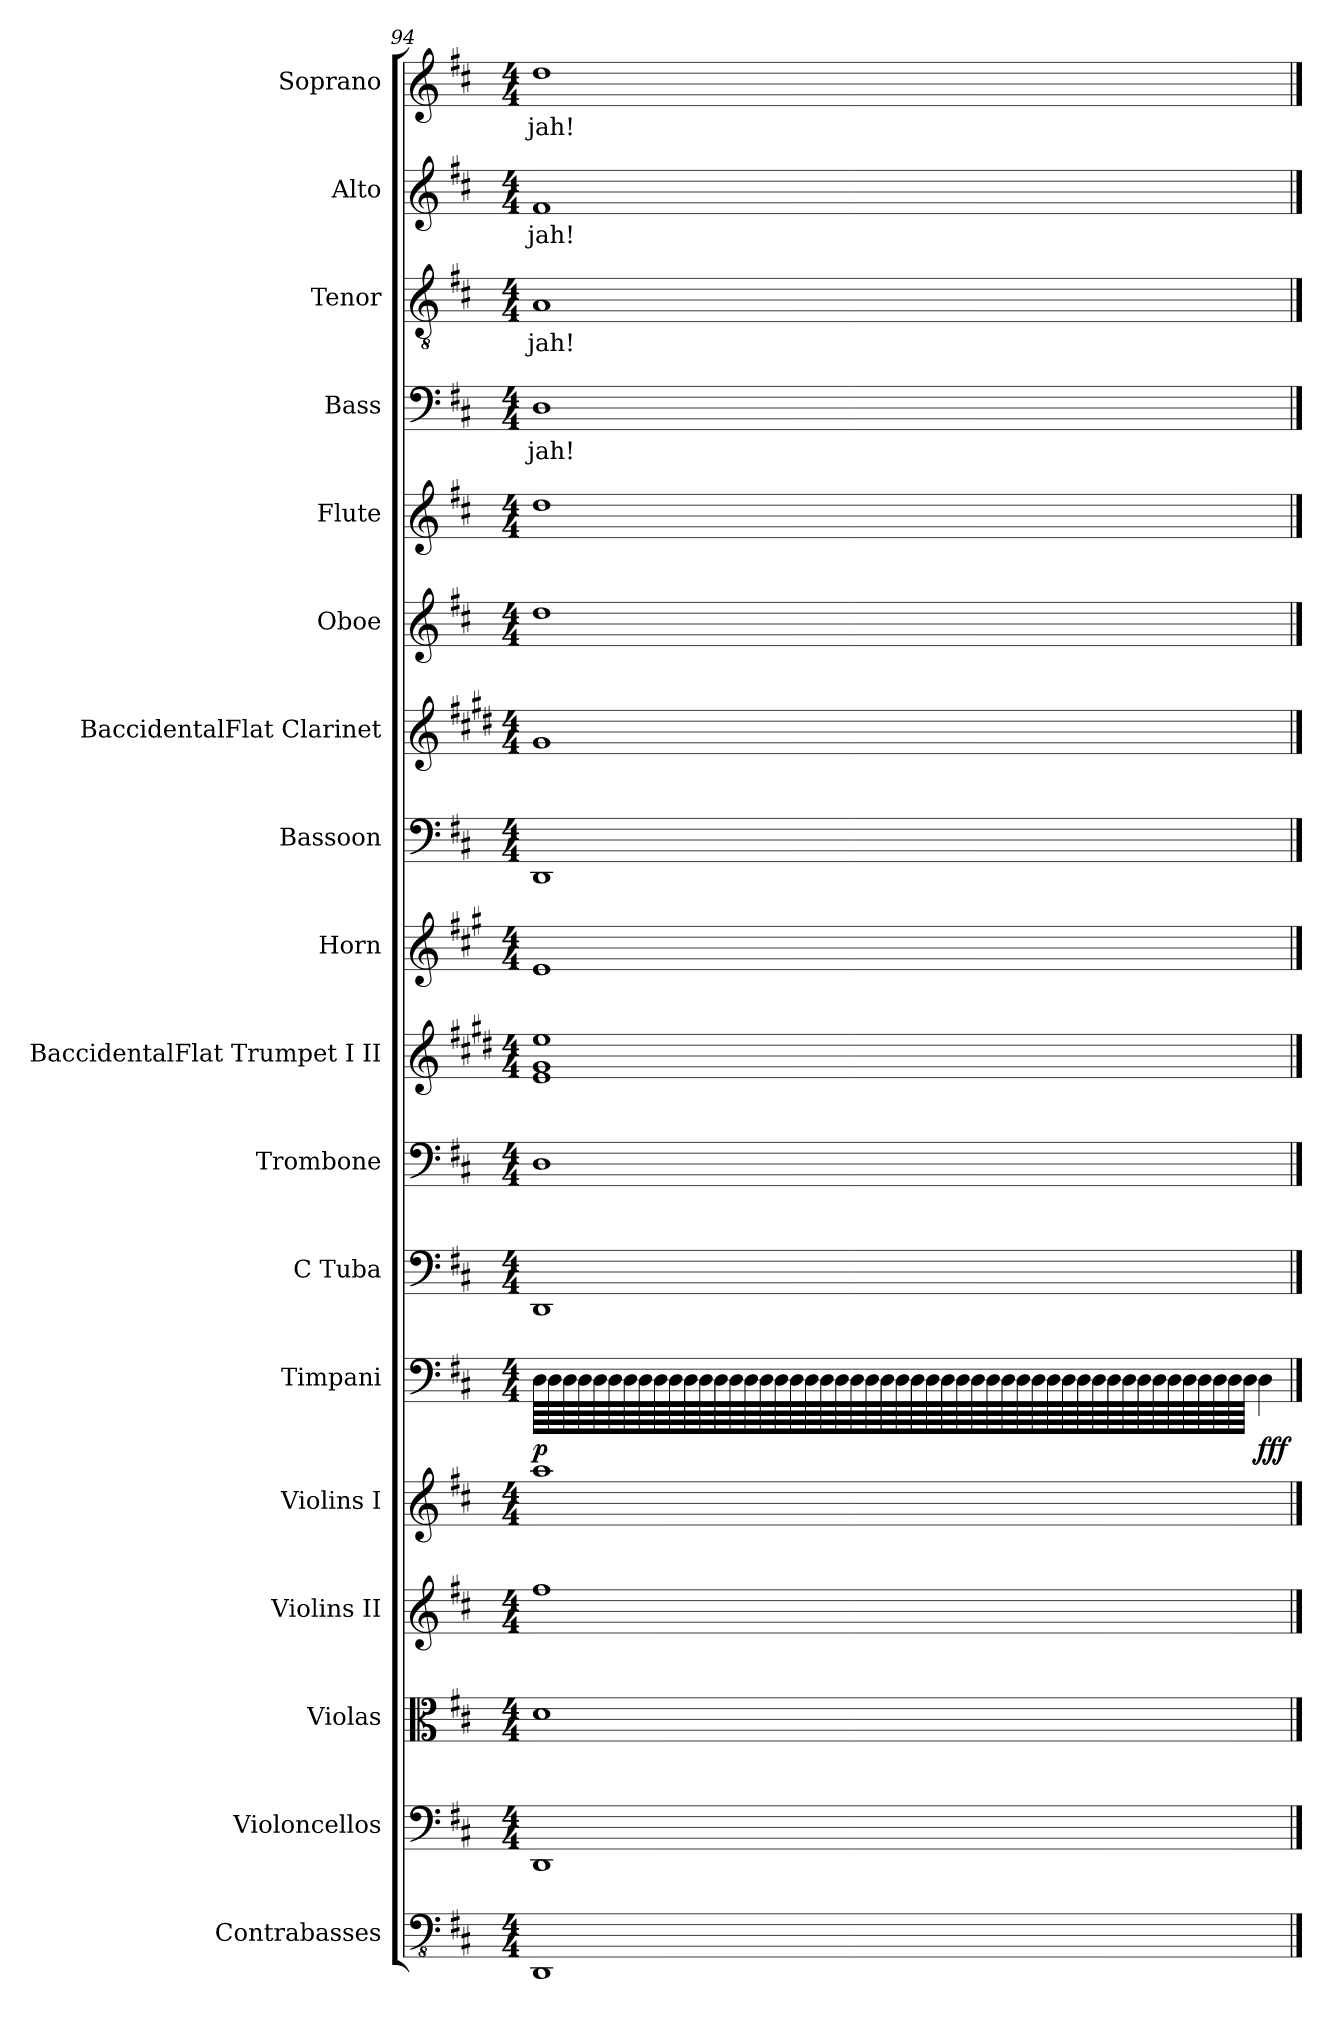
**kern	**kern	**kern	**kern	**kern	**kern	**dynam	**kern	**kern	**kern	**kern	**kern	**kern	**kern	**kern	**kern	**text	**kern	**text	**kern	**text	**kern	**text
*part18	*part17	*part16	*part15	*part14	*part13	*part13	*part12	*part11	*part10	*part9	*part8	*part7	*part6	*part5	*part4	*part4	*part3	*part3	*part2	*part2	*part1	*part1
*staff18	*staff17	*staff16	*staff15	*staff14	*staff13	*staff13	*staff12	*staff11	*staff10	*staff9	*staff8	*staff7	*staff6	*staff5	*staff4	*staff4	*staff3	*staff3	*staff2	*staff2	*staff1	*staff1
*I"Contrabasses	*I"Violoncellos	*I"Violas	*I"Violins II	*I"Violins I	*I"Timpani	*	*I"C Tuba	*I"Trombone	*I"BaccidentalFlat Trumpet I II	*I"Horn	*I"Bassoon	*I"BaccidentalFlat Clarinet	*I"Oboe	*I"Flute	*I"Bass	*	*I"Tenor	*	*I"Alto	*	*I"Soprano	*
*I'Cbs.	*I'Vlcs.	*I'Vlas.	*I'Vlns. II	*I'Vlns. I	*I'Timp.	*	*I'C Tu.	*I'Trb.	*I'BaccidentalFlat Tpt. I II	*I'Hn.	*I'Bsn.	*I'BaccidentalFlat Cl.	*I'Ob.	*I'Fl.	*I'B.	*	*I'T.	*	*I'A.	*	*I'S.	*
!!LO:PB:g=z
*clefFv4	*clefF4	*clefC3	*clefG2	*clefG2	*clefF4	*	*clefF4	*clefF4	*clefG2	*clefG2	*clefF4	*clefG2	*clefG2	*clefG2	*clefF4	*	*clefGv2	*	*clefG2	*	*clefG2	*
*	*	*	*	*	*	*	*	*	*ITrd1c2	*ITrd4c7	*	*ITrd1c2	*	*	*	*	*	*	*	*	*	*
*k[f#c#]	*k[f#c#]	*k[f#c#]	*k[f#c#]	*k[f#c#]	*k[f#c#]	*	*k[f#c#]	*k[f#c#]	*k[f#c#]	*k[f#c#]	*k[f#c#]	*k[f#c#]	*k[f#c#]	*k[f#c#]	*k[f#c#]	*	*k[f#c#]	*	*k[f#c#]	*	*k[f#c#]	*
*M4/4	*M4/4	*M4/4	*M4/4	*M4/4	*M4/4	*	*M4/4	*M4/4	*M4/4	*M4/4	*M4/4	*M4/4	*M4/4	*M4/4	*M4/4	*	*M4/4	*	*M4/4	*	*M4/4	*
*MM30	*MM30	*MM30	*MM30	*MM30	*MM30	*	*MM30	*MM30	*MM30	*MM30	*MM30	*MM30	*MM30	*MM30	*MM30	*	*MM30	*	*MM30	*	*MM60	*
=94	=94	=94	=94	=94	=94	=94	=94	=94	=94	=94	=94	=94	=94	=94	=94	=94	=94	=94	=94	=94	=94	=94
*	*	*	*	*	*	*	*	*	*^	*	*	*	*	*	*	*	*	*	*	*	*	*
!	!	!	!	!	!	!LO:DY:b	!	!	!	!	!	!	!	!	!	!	!LO:LY:b	!	!LO:LY:b	!	!LO:LY:b	!	!LO:LY:b
*	*	*	*	*	*	*	*	*	*	*	*	*	*	*	*	*	*	*	*	*	*	*^	*
1DDD	1DD	1d	1ff#	1aa	64D\LLLL	p	1DD	1D	1dd	1d 1f#	1A	1DD	1f#	1dd	1dd	1D	-jah!	1A	-jah!	1f#	-jah!	1dd	2.ryy	-jah!
.	.	.	.	.	64D\	.	.	.	.	.	.	.	.	.	.	.	.	.	.	.	.	.	.	.
.	.	.	.	.	64D\	.	.	.	.	.	.	.	.	.	.	.	.	.	.	.	.	.	.	.
.	.	.	.	.	64D\	.	.	.	.	.	.	.	.	.	.	.	.	.	.	.	.	.	.	.
.	.	.	.	.	64D\	.	.	.	.	.	.	.	.	.	.	.	.	.	.	.	.	.	.	.
.	.	.	.	.	64D\	.	.	.	.	.	.	.	.	.	.	.	.	.	.	.	.	.	.	.
.	.	.	.	.	64D\	.	.	.	.	.	.	.	.	.	.	.	.	.	.	.	.	.	.	.
.	.	.	.	.	64D\	.	.	.	.	.	.	.	.	.	.	.	.	.	.	.	.	.	.	.
.	.	.	.	.	64D\	.	.	.	.	.	.	.	.	.	.	.	.	.	.	.	.	.	.	.
.	.	.	.	.	64D\	.	.	.	.	.	.	.	.	.	.	.	.	.	.	.	.	.	.	.
.	.	.	.	.	64D\	.	.	.	.	.	.	.	.	.	.	.	.	.	.	.	.	.	.	.
.	.	.	.	.	64D\	.	.	.	.	.	.	.	.	.	.	.	.	.	.	.	.	.	.	.
.	.	.	.	.	64D\	.	.	.	.	.	.	.	.	.	.	.	.	.	.	.	.	.	.	.
.	.	.	.	.	64D\	.	.	.	.	.	.	.	.	.	.	.	.	.	.	.	.	.	.	.
.	.	.	.	.	64D\	.	.	.	.	.	.	.	.	.	.	.	.	.	.	.	.	.	.	.
.	.	.	.	.	64D\	.	.	.	.	.	.	.	.	.	.	.	.	.	.	.	.	.	.	.
.	.	.	.	.	64D\	.	.	.	.	.	.	.	.	.	.	.	.	.	.	.	.	.	.	.
.	.	.	.	.	64D\	.	.	.	.	.	.	.	.	.	.	.	.	.	.	.	.	.	.	.
.	.	.	.	.	64D\	.	.	.	.	.	.	.	.	.	.	.	.	.	.	.	.	.	.	.
.	.	.	.	.	64D\	.	.	.	.	.	.	.	.	.	.	.	.	.	.	.	.	.	.	.
.	.	.	.	.	64D\	.	.	.	.	.	.	.	.	.	.	.	.	.	.	.	.	.	.	.
.	.	.	.	.	64D\	.	.	.	.	.	.	.	.	.	.	.	.	.	.	.	.	.	.	.
.	.	.	.	.	64D\	.	.	.	.	.	.	.	.	.	.	.	.	.	.	.	.	.	.	.
.	.	.	.	.	64D\	.	.	.	.	.	.	.	.	.	.	.	.	.	.	.	.	.	.	.
.	.	.	.	.	64D\	.	.	.	.	.	.	.	.	.	.	.	.	.	.	.	.	.	.	.
.	.	.	.	.	64D\	.	.	.	.	.	.	.	.	.	.	.	.	.	.	.	.	.	.	.
.	.	.	.	.	64D\	.	.	.	.	.	.	.	.	.	.	.	.	.	.	.	.	.	.	.
.	.	.	.	.	64D\	.	.	.	.	.	.	.	.	.	.	.	.	.	.	.	.	.	.	.
.	.	.	.	.	64D\	.	.	.	.	.	.	.	.	.	.	.	.	.	.	.	.	.	.	.
.	.	.	.	.	64D\	.	.	.	.	.	.	.	.	.	.	.	.	.	.	.	.	.	.	.
.	.	.	.	.	64D\	.	.	.	.	.	.	.	.	.	.	.	.	.	.	.	.	.	.	.
.	.	.	.	.	64D\	.	.	.	.	.	.	.	.	.	.	.	.	.	.	.	.	.	.	.
.	.	.	.	.	64D\	.	.	.	.	.	.	.	.	.	.	.	.	.	.	.	.	.	.	.
.	.	.	.	.	64D\	.	.	.	.	.	.	.	.	.	.	.	.	.	.	.	.	.	.	.
.	.	.	.	.	64D\	.	.	.	.	.	.	.	.	.	.	.	.	.	.	.	.	.	.	.
.	.	.	.	.	64D\	.	.	.	.	.	.	.	.	.	.	.	.	.	.	.	.	.	.	.
.	.	.	.	.	64D\	.	.	.	.	.	.	.	.	.	.	.	.	.	.	.	.	.	.	.
.	.	.	.	.	64D\	.	.	.	.	.	.	.	.	.	.	.	.	.	.	.	.	.	.	.
.	.	.	.	.	64D\	.	.	.	.	.	.	.	.	.	.	.	.	.	.	.	.	.	.	.
.	.	.	.	.	64D\	.	.	.	.	.	.	.	.	.	.	.	.	.	.	.	.	.	.	.
.	.	.	.	.	64D\	.	.	.	.	.	.	.	.	.	.	.	.	.	.	.	.	.	.	.
.	.	.	.	.	64D\	.	.	.	.	.	.	.	.	.	.	.	.	.	.	.	.	.	.	.
.	.	.	.	.	64D\	.	.	.	.	.	.	.	.	.	.	.	.	.	.	.	.	.	.	.
.	.	.	.	.	64D\	.	.	.	.	.	.	.	.	.	.	.	.	.	.	.	.	.	.	.
.	.	.	.	.	64D\	.	.	.	.	.	.	.	.	.	.	.	.	.	.	.	.	.	.	.
.	.	.	.	.	64D\	.	.	.	.	.	.	.	.	.	.	.	.	.	.	.	.	.	.	.
.	.	.	.	.	64D\	.	.	.	.	.	.	.	.	.	.	.	.	.	.	.	.	.	.	.
.	.	.	.	.	64D\JJJJ	.	.	.	.	.	.	.	.	.	.	.	.	.	.	.	.	.	.	.
*	*	*	*	*	*	*	*	*	*	*	*	*	*	*	*	*	*	*	*	*	*	*MM40	*	*
!	!	!	!	!	!	!LO:DY:b	!	!	!	!	!	!	!	!	!	!	!	!	!	!	!	!	!	!
.	.	.	.	.	4D\	fff	.	.	.	.	.	.	.	.	.	.	.	.	.	.	.	.	4ryy	.
*	*	*	*	*	*	*	*	*	*v	*v	*	*	*	*	*	*	*	*	*	*	*	*v	*v	*
==	==	==	==	==	==	==	==	==	==	==	==	==	==	==	==	==	==	==	==	==	==	==
*-	*-	*-	*-	*-	*-	*-	*-	*-	*-	*-	*-	*-	*-	*-	*-	*-	*-	*-	*-	*-	*-	*-
